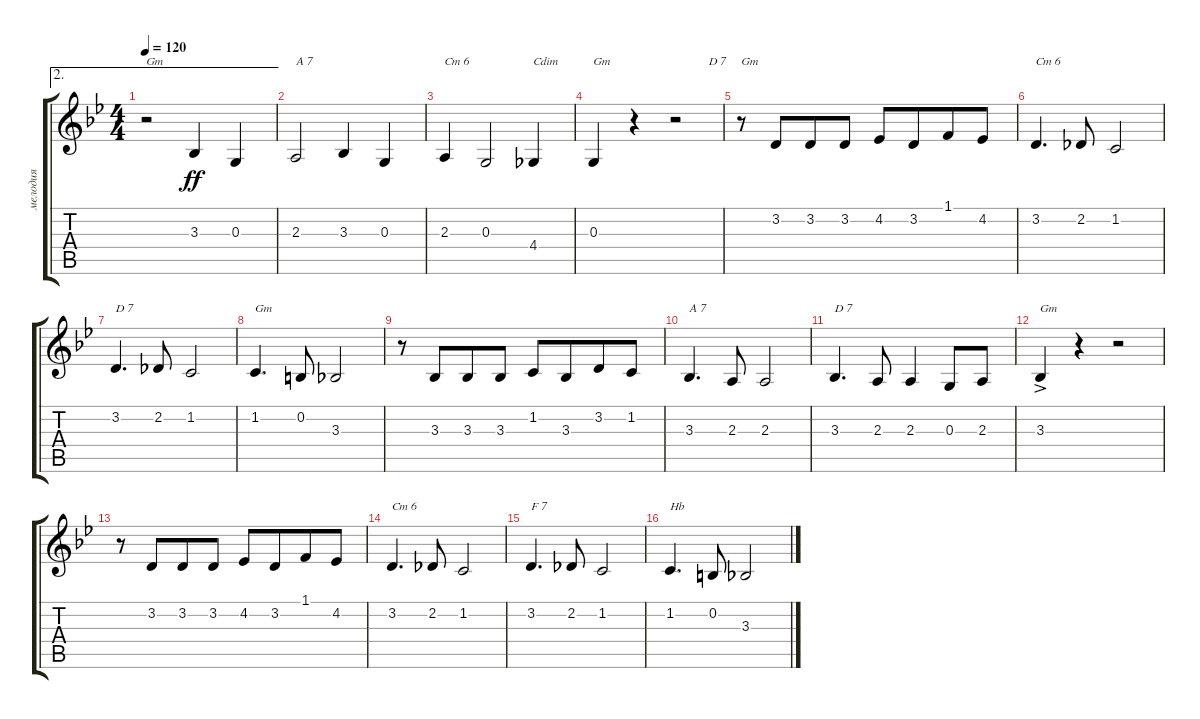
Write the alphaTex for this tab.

\track ("мелодия" "мелодия") {instrument accordion}
\staff {score tabs}
\tuning (E4 B3 G3 D3 A2 E2) {hide}
\ae 2
\ts (4 4)
\tempo 120
\clef g2
\ks gminor
r.2{txt "Gm" dy ff} 3.3.4 0.3.4 |
2.3.2{txt "A 7"} 3.3.4 0.3.4 |
2.3.4{txt "Cm 6"} 0.3.2 4.4.4{txt "Cdim"} |
0.3.4{txt "Gm"} r.4 r.2{txt "           D 7"} |
r.8{txt "Gm"} 3.2.8{beam merge} 3.2.8 3.2.8 4.2.8 3.2.8{beam merge} 1.1.8 4.2.8 |
3.2.4{d txt "Cm 6"} 2.2.8 1.2.2 |
3.2.4{d txt "D 7"} 2.2.8 1.2.2 |
1.2.4{d txt "Gm"} 0.2.8 3.3.2 |
r.8 3.3.8{beam merge} 3.3.8 3.3.8 1.2.8 3.3.8{beam merge} 3.2.8 1.2.8 |
3.3.4{d txt "A 7"} 2.3.8 2.3.2 |
3.3.4{d txt "D 7"} 2.3.8 2.3.4 0.3.8 2.3.8 |
3.3{ac}.4{txt "Gm"} r.4 r.2 |
r.8 3.2.8{beam merge} 3.2.8 3.2.8 4.2.8 3.2.8{beam merge} 1.1.8 4.2.8 |
3.2.4{d txt "Cm 6"} 2.2.8 1.2.2 |
3.2.4{d txt "F 7"} 2.2.8 1.2.2 |
1.2.4{d txt "Hb"} 0.2.8 3.3.2
